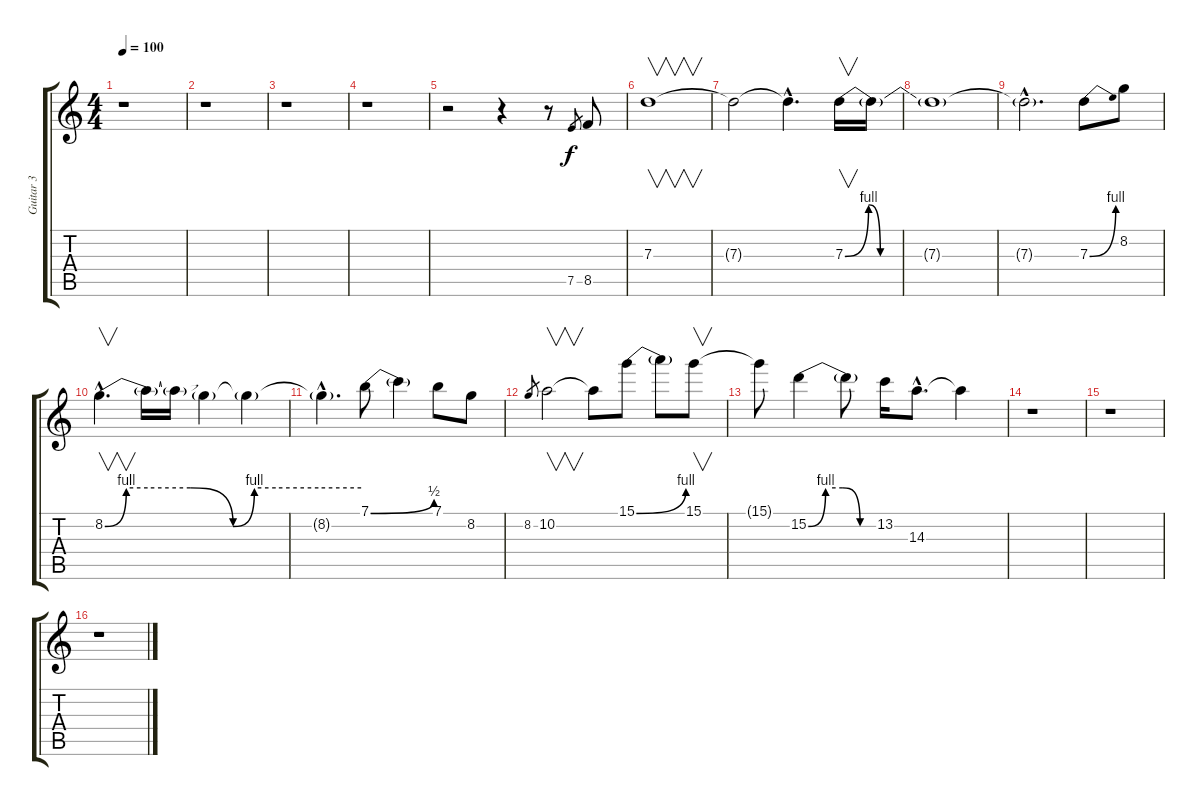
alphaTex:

\track ("Guitar 3" "Guitar 3") {instrument overdrivenguitar}
\staff {score tabs}
\tuning (E4 B3 G3 D3 A2 E2) {hide}
\ts (4 4)
\tempo 100
\clef g2
\ks c
r.1{dy f} |
r.1 |
r.1 |
r.1 |
r.2 r.4 r.8 7.5.8{gr} 8.5.8 |
7.3.1{v} |
7.3{t}.2 7.3{hac t}.4{d} 7.3{be (custom 0 0 6 4 9 0 15 0 18 0 30 0 45 0 60 0)}.16{v} 7.3{t}.16 |
7.3{t}.1 |
7.3{hac t}.2{d} 7.3{be (bend 0 0 60 4)}.8 8.2.8 |
8.2{be (custom 0 0 5 4 10 4 20 4 30 0 35 4 40 4 50 4 60 4) hac}.4{v d} 8.2{t}.16 8.2{t}.16 8.2{t}.4 8.2{t}.4 |
8.2{hac t}.4{d} 7.1{be (bend 0 0 60 2)}.8 7.1{t}.4 7.1.8 8.2.8 |
8.2.8{gr} 10.2.2{v} 10.2{t}.8 15.1{be (bend 0 0 60 4)}.8 15.1{t}.8 15.1.8{v} |
15.1{t}.8 15.2{be (custom 0 0 15 4 30 4 45 0 60 0)}.4 15.2{t}.8 13.2.16 14.3{hac}.8{d} 14.3{t}.4 |
r.1 |
r.1 |
r.1
